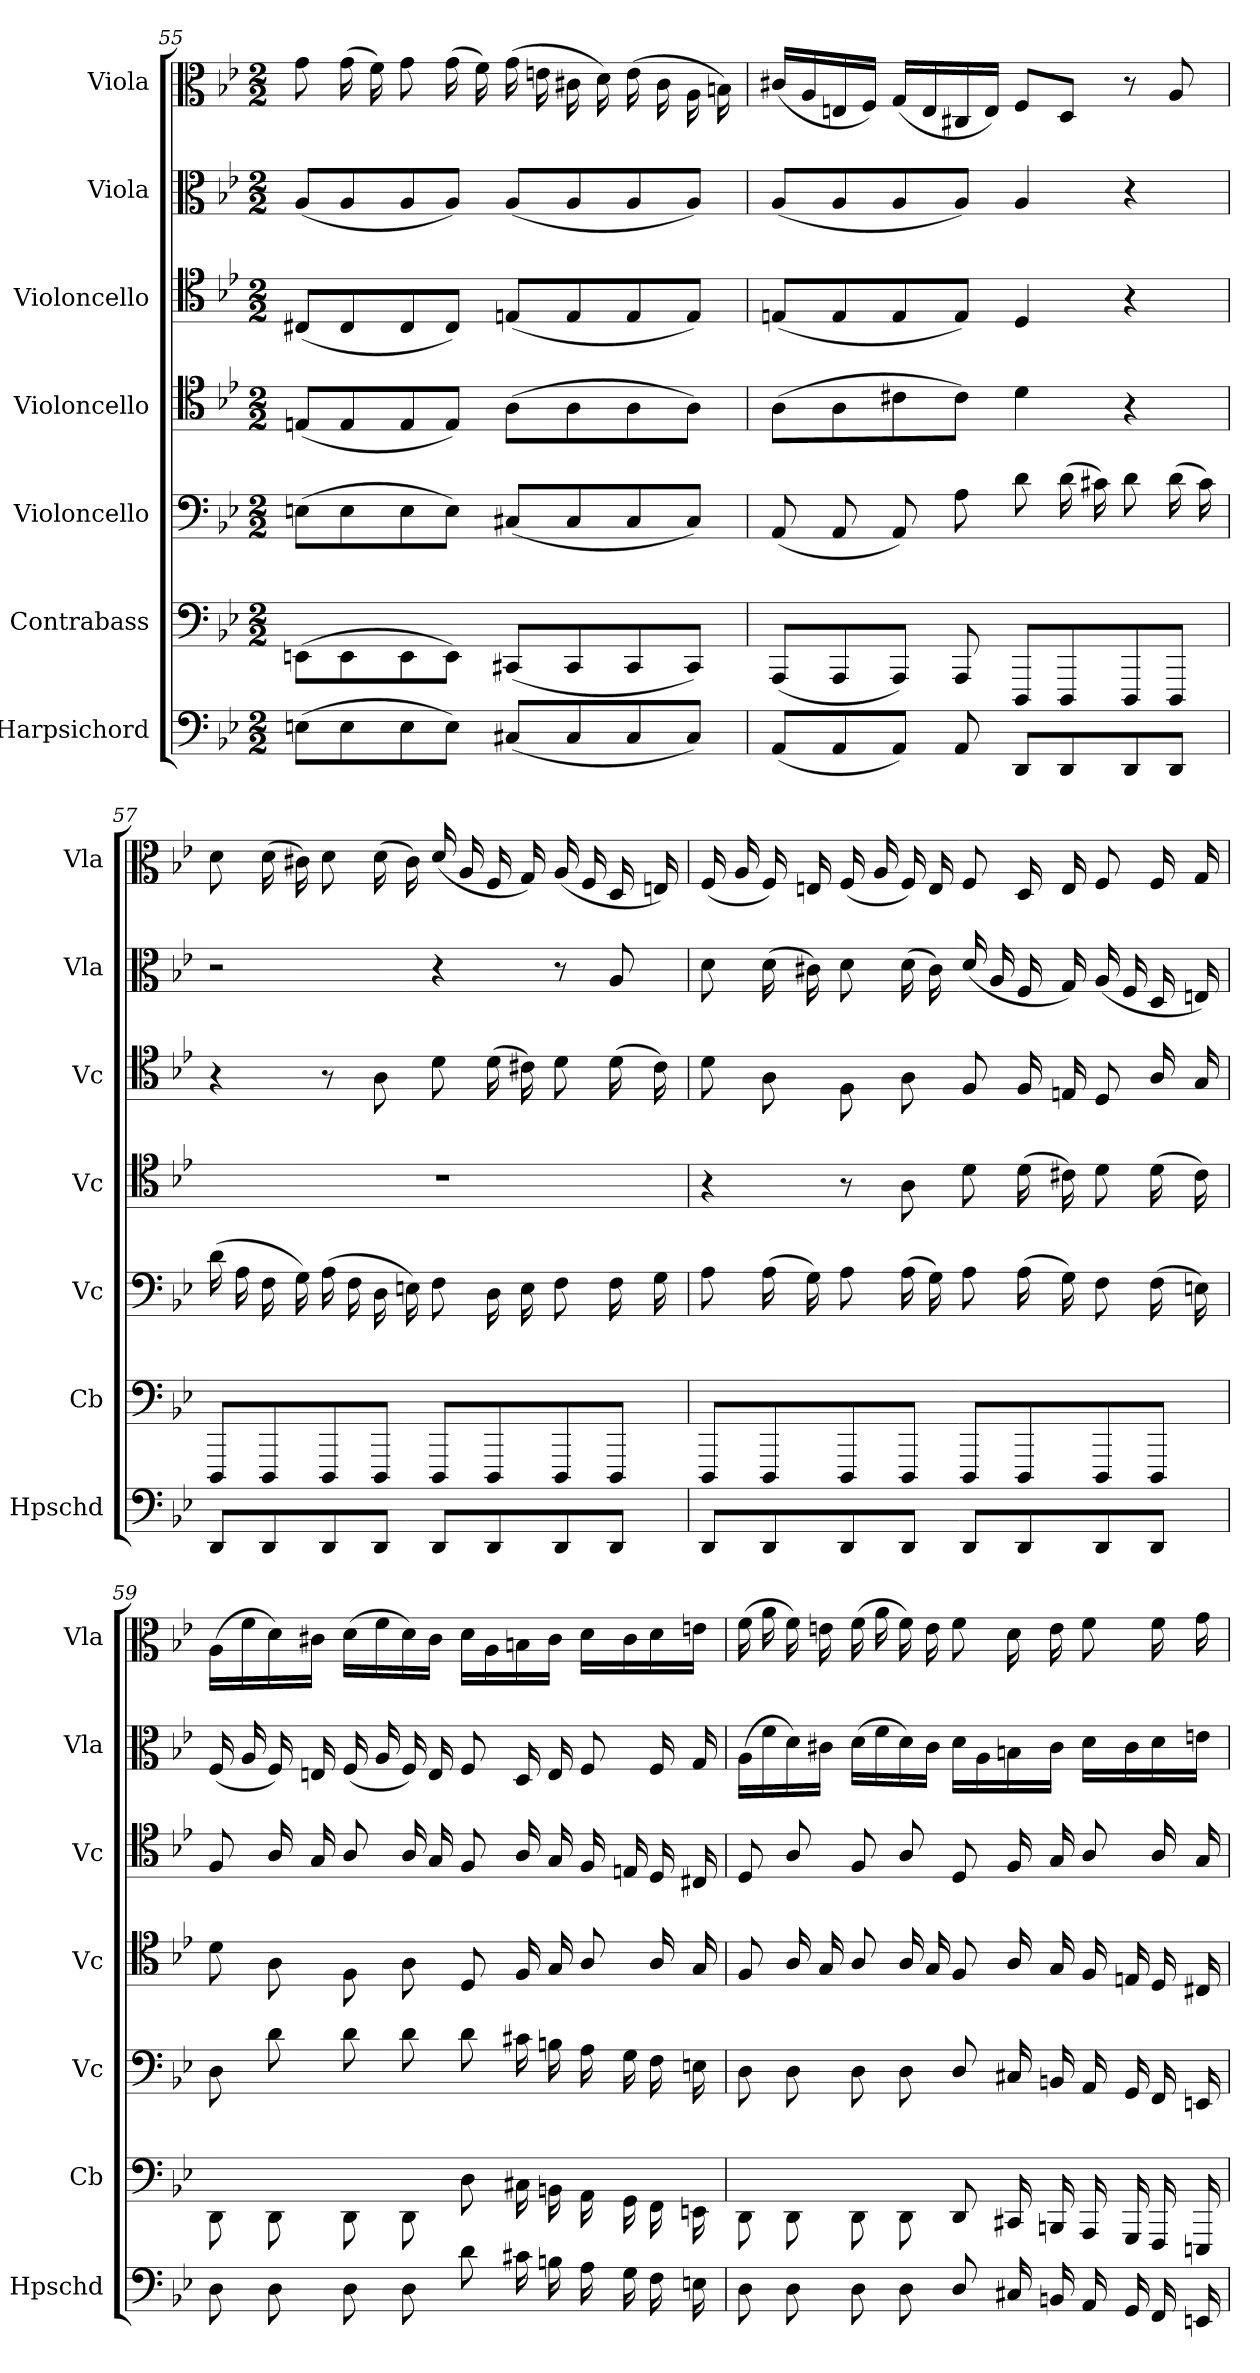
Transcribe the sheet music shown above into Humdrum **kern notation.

**kern	**kern	**kern	**kern	**kern	**kern	**kern
*part7	*part6	*part5	*part4	*part3	*part2	*part1
*staff7	*staff6	*staff5	*staff4	*staff3	*staff2	*staff1
*I"Harpsichord	*I"Contrabass	*I"Violoncello	*I"Violoncello	*I"Violoncello	*I"Viola	*I"Viola
*I'Hpschd	*I'Cb	*I'Vc	*I'Vc	*I'Vc	*I'Vla	*I'Vla
*clefF4	*clefF4	*clefF4	*clefC4	*clefC4	*clefC3	*clefC3
*	*ITrd7c12	*	*	*	*	*
*k[b-e-]	*k[b-e-]	*k[b-e-]	*k[b-e-]	*k[b-e-]	*k[b-e-]	*k[b-e-]
*B-:	*B-:	*B-:	*B-:	*B-:	*B-:	*B-:
*M2/2	*M2/2	*M2/2	*M2/2	*M2/2	*M2/2	*M2/2
=55	=55	=55	=55	=55	=55	=55
(8En\L	(8EEEn\L	(8En\L	(8En/L	(8C#X/L	(8A/L	8g\
8E\	8EEE\	8E\	8E/	8C#/	8A/	(16g\
.	.	.	.	.	.	16f\)
8E\	8EEE\	8E\	8E/	8C#/	8A/	8g\
8E\J)	8EEE\J)	8E\J)	8E/J)	8C#/J)	8A/J)	(16g\
.	.	.	.	.	.	16f\)
(8C#X/L	(8CCC#X/L	(8C#X/L	(8A\L	(8En/L	(8A/L	(16g\
.	.	.	.	.	.	16en\
8C#/	8CCC#/	8C#/	8A\	8E/	8A/	16c#X\
.	.	.	.	.	.	16d\)
8C#/	8CCC#/	8C#/	8A\	8E/	8A/	(16e\
.	.	.	.	.	.	16c#\
8C#/J)	8CCC#/J)	8C#/J)	8A\J)	8E/J)	8A/J)	16A\
.	.	.	.	.	.	16Bn\)
=56	=56	=56	=56	=56	=56	=56
(8AA/L	(8AAAA/L	(8AA/	(8A\L	(8En/L	(8A/L	(16c#X/LL
.	.	.	.	.	.	16A/
8AA/	8AAAA/	8AA/	8A\	8E/	8A/	16En/
.	.	.	.	.	.	16F/JJ)
8AA/J)	8AAAA/J)	8AA/)	8c#X\	8E/	8A/	(16G/LL
.	.	.	.	.	.	16E/
8AA/	8AAAA/	8A\	8c#\J)	8E/J)	8A/J)	16C#X/
.	.	.	.	.	.	16E/JJ)
8DD/L	8DDDD/L	8d\	4d\	4D/	4A/	8F/L
8DD/	8DDDD/	(16d\	.	.	.	8D/J
.	.	16c#X\)	.	.	.	.
8DD/	8DDDD/	8d\	4r	4r	4r	8r
8DD/J	8DDDD/J	(16d\	.	.	.	8A/
.	.	16c#\)	.	.	.	.
=57	=57	=57	=57	=57	=57	=57
8DD/L	8DDDD/L	(16d\	1r	4r	2r	8d\
.	.	16A\	.	.	.	.
8DD/	8DDDD/	16F\	.	.	.	(16d\
.	.	16G\)	.	.	.	16c#X\)
8DD/	8DDDD/	(16A\	.	8r	.	8d\
.	.	16F\	.	.	.	.
8DD/J	8DDDD/J	16D\	.	8A\	.	(16d\
.	.	16En\)	.	.	.	16c#\)
8DD/L	8DDDD/L	8F\	.	8d\	4r	(16d/
.	.	.	.	.	.	16A/
8DD/	8DDDD/	16D\	.	(16d\	.	16F/
.	.	16E\	.	16c#X\)	.	16G/)
8DD/	8DDDD/	8F\	.	8d\	8r	(16A/
.	.	.	.	.	.	16F/
8DD/J	8DDDD/J	16F\	.	(16d\	8A/	16D/
.	.	16G\	.	16c#\)	.	16En/)
=58	=58	=58	=58	=58	=58	=58
8DD/L	8DDDD/L	8A\	4r	8d\	8d\	(16F/
.	.	.	.	.	.	16A/
8DD/	8DDDD/	(16A\	.	8A\	(16d\	16F/)
.	.	16G\)	.	.	16c#X\)	16En/
8DD/	8DDDD/	8A\	8r	8F\	8d\	(16F/
.	.	.	.	.	.	16A/
8DD/J	8DDDD/J	(16A\	8A\	8A\	(16d\	16F/)
.	.	16G\)	.	.	16c#\)	16E/
8DD/L	8DDDD/L	8A\	8d\	8F/	(16d/	8F/
.	.	.	.	.	16A/	.
8DD/	8DDDD/	(16A\	(16d\	16F/	16F/	16D/
.	.	16G\)	16c#X\)	16En/	16G/)	16E/
8DD/	8DDDD/	8F\	8d\	8D/	(16A/	8F/
.	.	.	.	.	16F/	.
8DD/J	8DDDD/J	(16F\	(16d\	16A/	16D/	16F/
.	.	16En\)	16c#\)	16G/	16En/)	16G/
=59	=59	=59	=59	=59	=59	=59
8D\	8DDD\	8D\	8d\	8F/	(16F/	(16A\LL
.	.	.	.	.	16A/	16f\
8D\	8DDD\	8d\	8A\	16A/	16F/)	16d\)
.	.	.	.	16G/	16En/	16c#X\JJ
8D\	8DDD\	8d\	8F\	8A/	(16F/	(16d\LL
.	.	.	.	.	16A/	16f\
8D\	8DDD\	8d\	8A\	16A/	16F/)	16d\)
.	.	.	.	16G/	16E/	16c#\JJ
8d\	8DD\	8d\	8D/	8F/	8F/	16d\LL
.	.	.	.	.	.	16A\
16c#X\	16CC#X\	16c#X\	16F/	16A/	16D/	16Bn\
16Bn\	16BBBn\	16Bn\	16G/	16G/	16E/	16c#\JJ
16A\	16AAA\	16A\	8A/	16F/	8F/	16d\LL
16G\	16GGG\	16G\	.	16En/	.	16c#\
16F\	16FFF\	16F\	16A/	16D/	16F/	16d\
16En\	16EEEn\	16En\	16G/	16C#X/	16G/	16en\JJ
=60	=60	=60	=60	=60	=60	=60
8D\	8DDD\	8D\	8F/	8D/	(16A\LL	(16f\
.	.	.	.	.	16f\	16a\
8D\	8DDD\	8D\	16A/	8A/	16d\)	16f\)
.	.	.	16G/	.	16c#X\JJ	16en\
8D\	8DDD\	8D\	8A/	8F/	(16d\LL	(16f\
.	.	.	.	.	16f\	16a\
8D\	8DDD\	8D\	16A/	8A/	16d\)	16f\)
.	.	.	16G/	.	16c#\JJ	16e\
8D/	8DDD/	8D/	8F/	8D/	16d\LL	8f\
.	.	.	.	.	16A\	.
16C#X/	16CCC#X/	16C#X/	16A/	16F/	16Bn\	16d\
16BBn/	16BBBBn/	16BBn/	16G/	16G/	16c#\JJ	16e\
16AA/	16AAAA/	16AA/	16F/	8A/	16d\LL	8f\
16GG/	16GGGG/	16GG/	16En/	.	16c#\	.
16FF/	16FFFF/	16FF/	16D/	16A/	16d\	16f\
16EEn/	16EEEEn/	16EEn/	16C#X/	16G/	16en\JJ	16g\
=	=	=	=	=	=	=
*-	*-	*-	*-	*-	*-	*-
